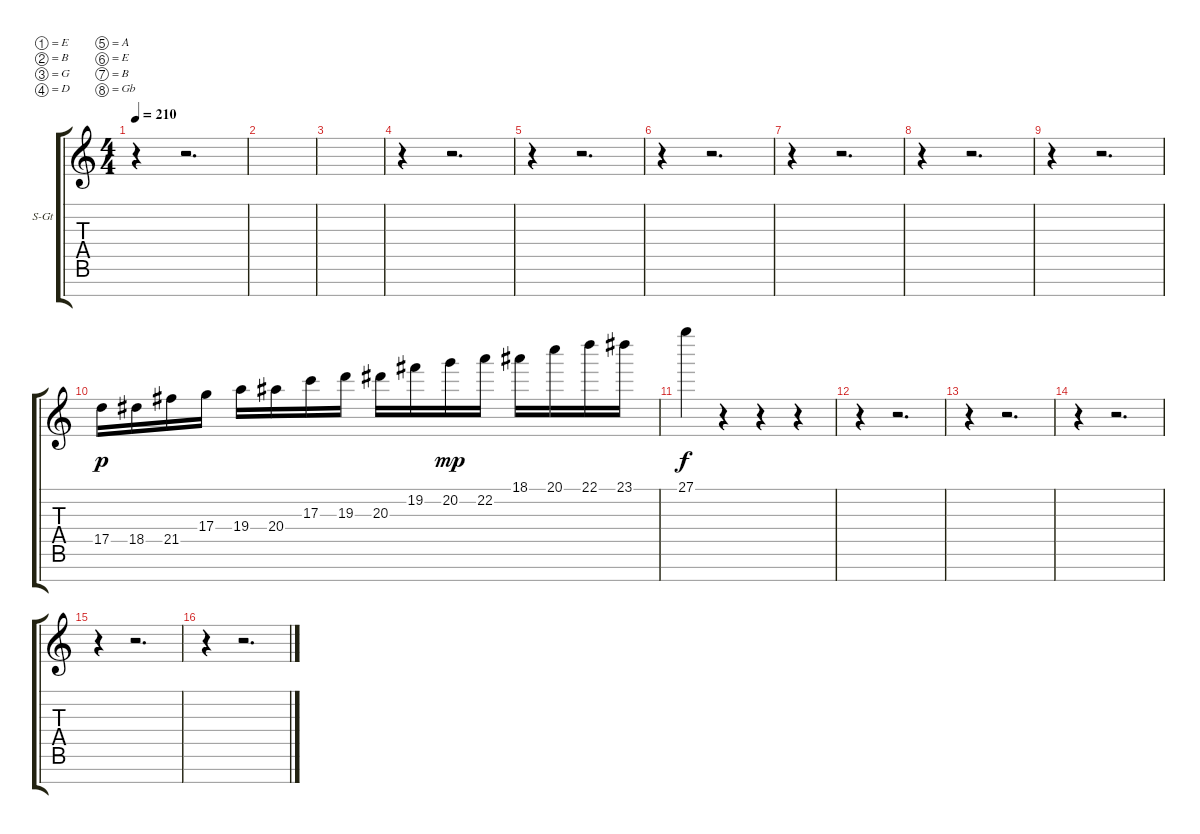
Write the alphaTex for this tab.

\bracketExtendMode groupsimilarinstruments
\firstSystemTrackNameOrientation horizontal
\otherSystemsTrackNameOrientation horizontal
\track ("Äîðîæêà 6" "S-Gt") {instrument synthvoice}
\staff {score tabs}
\tuning (E4 B3 G3 D3 A2 E2 B1 Gb1)
\displaytranspose 12
\ts (4 4)
\tempo 210
\clef g2
\ks c
r.4{dy p} r.2{d} |
|
|
r.4 r.2{d} |
r.4 r.2{d} |
r.4 r.2{d} |
r.4 r.2{d} |
r.4 r.2{d} |
r.4 r.2{d} |
17.5.16 18.5.16 21.5.16 17.4.16 19.4.16 20.4.16 17.3.16 19.3.16 20.3.16 19.2.16 20.2.16{dy mp} 22.2.16 18.1.16 20.1.16 22.1.16 23.1.16 |
27.1.4{dy f} r.4 r.4 r.4 |
r.4 r.2{d} |
r.4 r.2{d} |
r.4 r.2{d} |
r.4 r.2{d} |
r.4 r.2{d}
